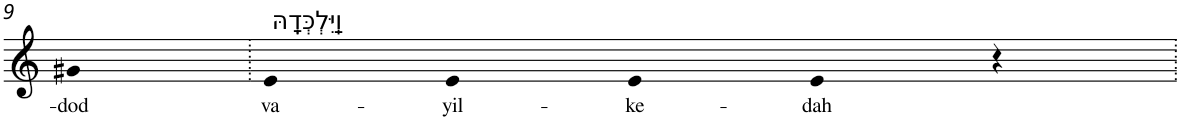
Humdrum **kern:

**kern	**text
*part1	*part1
*staff1	*staff1
*I"Piano	*
*I'Pno	*
!!LO:PB:g=z
*clefG2	*
*k[]	*
=9	=9
!	!LO:LY:b
4g#X	-dod
=10.	=10.
!LO:TX:a:t=וַֽיִּלְכְּדָֽהּ	!
!	!LO:LY:b
4e	va-
!	!LO:LY:b
4e	-yil-
!	!LO:LY:b
4e	-ke-
!	!LO:LY:b
4e	-dah
4r	.
=.	=.
*-	*-
